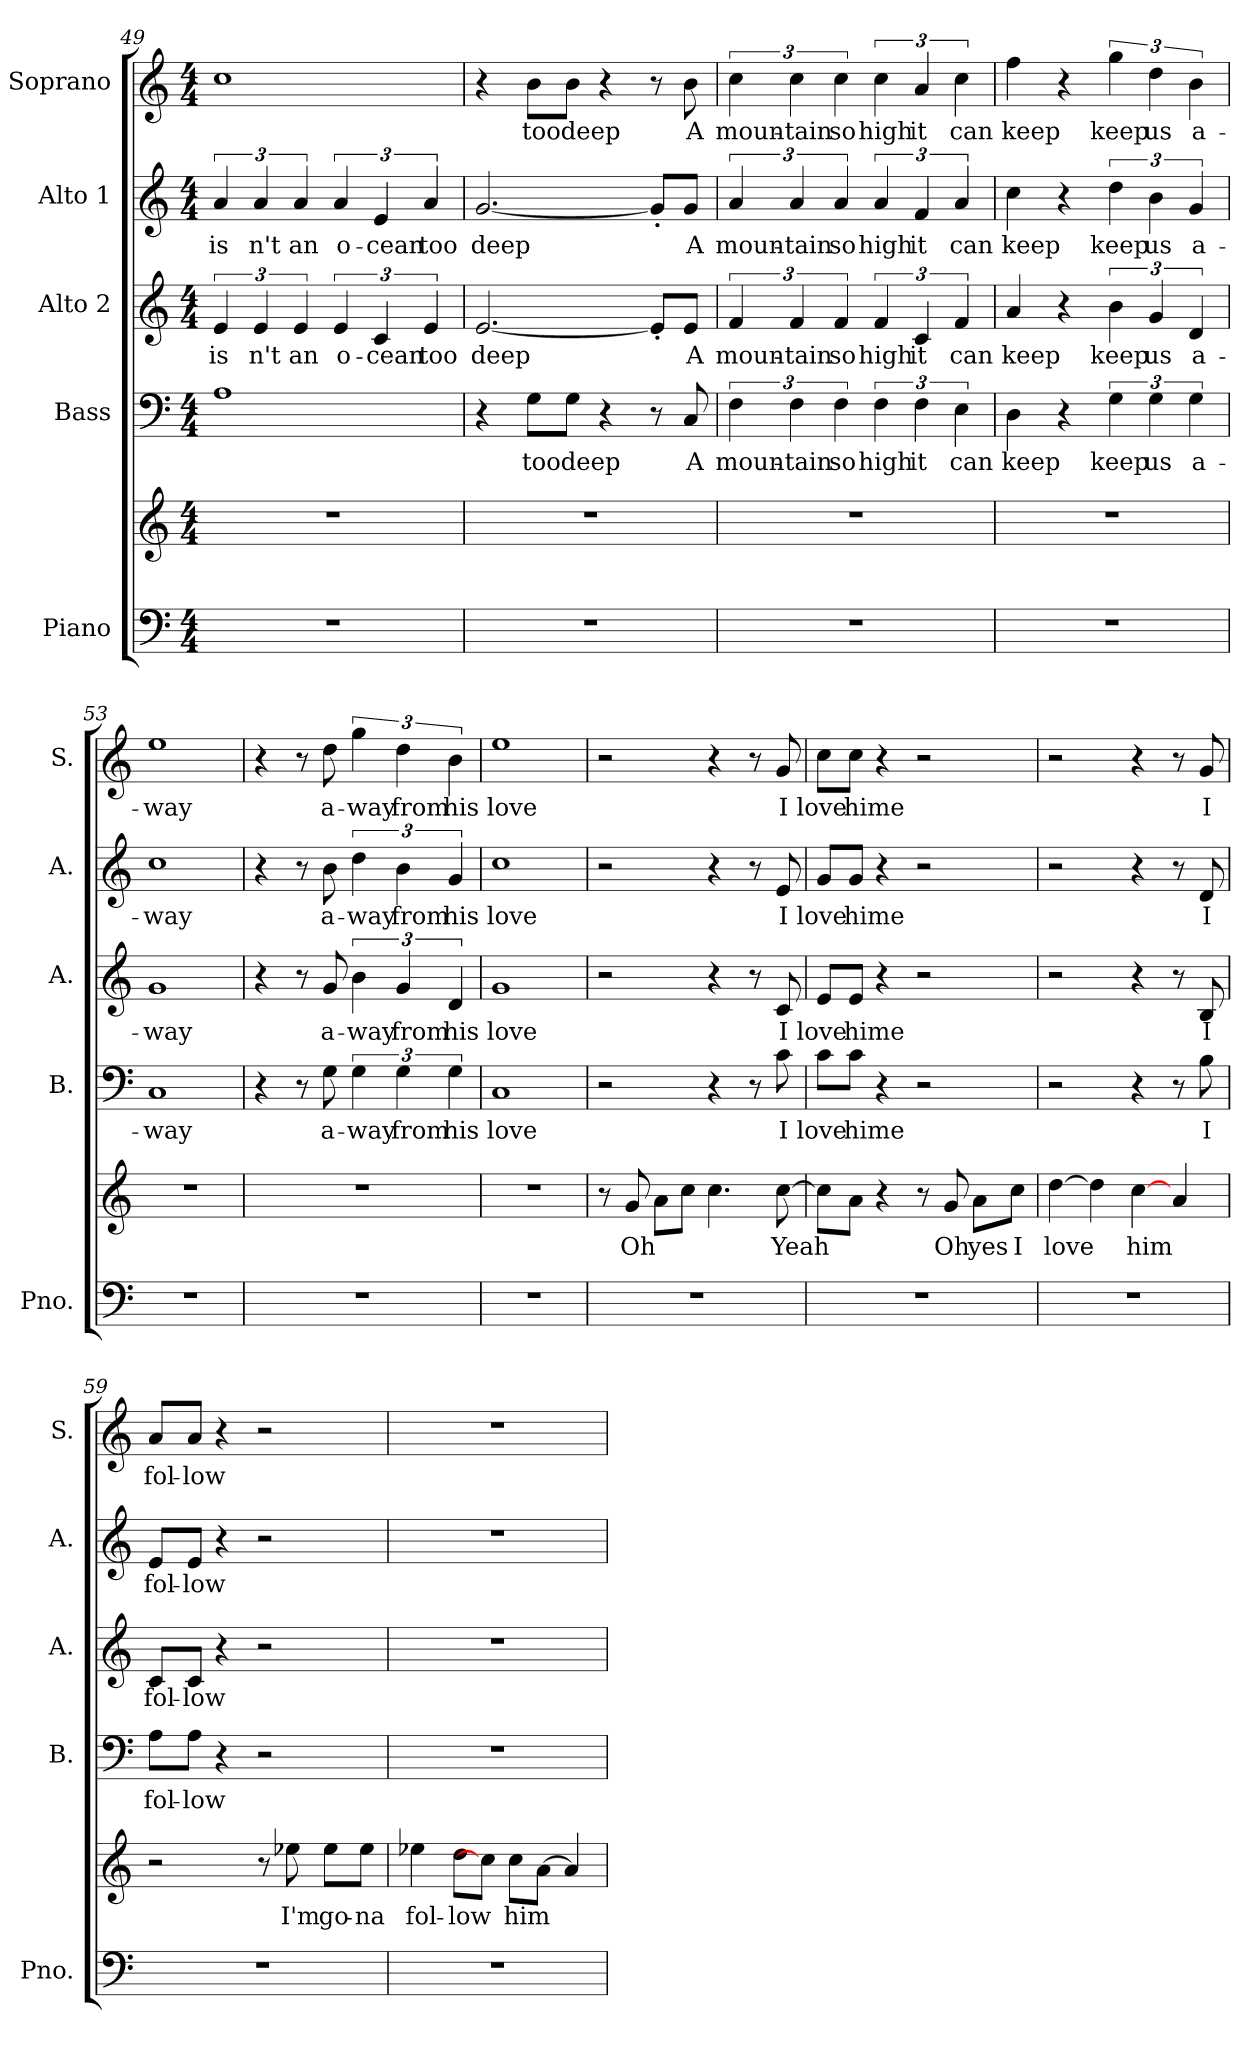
**kern	**kern	**text	**kern	**text	**kern	**text	**kern	**text	**kern	**text
*part5	*part5	*part5	*part4	*part4	*part3	*part3	*part2	*part2	*part1	*part1
*staff6	*staff5	*staff5	*staff4	*staff4	*staff3	*staff3	*staff2	*staff2	*staff1	*staff1
*I"Piano	*	*	*I"Bass	*	*I"Alto 2	*	*I"Alto 1	*	*I"Soprano	*
*I'Pno.	*	*	*I'B.	*	*I'A.	*	*I'A.	*	*I'S.	*
!!LO:LB:g=z
*clefF4	*clefG2	*	*clefF4	*	*clefG2	*	*clefG2	*	*clefG2	*
*k[]	*k[]	*	*k[]	*	*k[]	*	*k[]	*	*k[]	*
*C:	*C:	*	*C:	*	*C:	*	*C:	*	*C:	*
*M4/4	*M4/4	*	*M4/4	*	*M4/4	*	*M4/4	*	*M4/4	*
=49	=49	=49	=49	=49	=49	=49	=49	=49	=49	=49
1r	1r	.	1A	.	6e/	is	6a/	is	1cc	.
.	.	.	.	.	6e/	n't	6a/	n't	.	.
.	.	.	.	.	6e/	an	6a/	an	.	.
.	.	.	.	.	6e/	o-	6a/	o-	.	.
.	.	.	.	.	6c/	-cean	6e/	-cean	.	.
.	.	.	.	.	6e/	too	6a/	too	.	.
=50	=50	=50	=50	=50	=50	=50	=50	=50	=50	=50
1r	1r	.	4r	.	[2.e/	deep	[2.g/	deep	4r	.
.	.	.	8G\L	too	.	.	.	.	8b\L	too
.	.	.	8G\J	deep	.	.	.	.	8b\J	deep
.	.	.	4r	.	.	.	.	.	4r	.
.	.	.	8r	.	8e'/L]	.	8g'/L]	.	8r	.
.	.	.	8C/	A	8e/J	A	8g/J	A	8b\	A
=51	=51	=51	=51	=51	=51	=51	=51	=51	=51	=51
1r	1r	.	6F\	moun-	6f/	moun-	6a/	moun-	6cc\	moun-
.	.	.	6F\	-tain	6f/	-tain	6a/	-tain	6cc\	-tain
.	.	.	6F\	so	6f/	so	6a/	so	6cc\	so
.	.	.	6F\	high	6f/	high	6a/	high	6cc\	high
.	.	.	6F\	it	6c/	it	6f/	it	6a/	it
.	.	.	6E\	can	6f/	can	6a/	can	6cc\	can
=52	=52	=52	=52	=52	=52	=52	=52	=52	=52	=52
1r	1r	.	4D\	keep	4a/	keep	4cc\	keep	4ff\	keep
.	.	.	4r	.	4r	.	4r	.	4r	.
.	.	.	6G\	keep	6b\	keep	6dd\	keep	6gg\	keep
.	.	.	6G\	us	6g/	us	6b\	us	6dd\	us
.	.	.	6G\	a-	6d/	a-	6g/	a-	6b\	a-
=53	=53	=53	=53	=53	=53	=53	=53	=53	=53	=53
1r	1r	.	1C	-way	1g	-way	1cc	-way	1ee	-way
=54	=54	=54	=54	=54	=54	=54	=54	=54	=54	=54
1r	1r	.	4r	.	4r	.	4r	.	4r	.
.	.	.	8r	.	8r	.	8r	.	8r	.
.	.	.	8G\	a-	8g/	a-	8b\	a-	8dd\	a-
.	.	.	6G\	-way	6b\	-way	6dd\	-way	6gg\	-way
.	.	.	6G\	from	6g/	from	6b\	from	6dd\	from
.	.	.	6G\	his	6d/	his	6g/	his	6b\	his
=55	=55	=55	=55	=55	=55	=55	=55	=55	=55	=55
1r	1r	.	1C	love	1g	love	1cc	love	1ee	love
=56	=56	=56	=56	=56	=56	=56	=56	=56	=56	=56
1r	8r	.	2r	.	2r	.	2r	.	2r	.
.	8g/	Oh	.	.	.	.	.	.	.	.
.	8a\L	.	.	.	.	.	.	.	.	.
.	8cc\J	.	.	.	.	.	.	.	.	.
.	4.cc\	.	4r	.	4r	.	4r	.	4r	.
.	.	.	8r	.	8r	.	8r	.	8r	.
.	[8cc\	Yeah	8c\	I	8c/	I	8e/	I	8g/	I
!!LO:PB:g=z
=57	=57	=57	=57	=57	=57	=57	=57	=57	=57	=57
1r	8cc\L]	.	8c\L	love	8e/L	love	8g/L	love	8cc\L	love
.	8a\J	.	8c\J	hime	8e/J	hime	8g/J	hime	8cc\J	hime
.	4r	.	4r	.	4r	.	4r	.	4r	.
.	8r	.	2r	.	2r	.	2r	.	2r	.
.	8g/	Oh	.	.	.	.	.	.	.	.
.	8a\L	yes	.	.	.	.	.	.	.	.
.	8cc\J	I	.	.	.	.	.	.	.	.
=58	=58	=58	=58	=58	=58	=58	=58	=58	=58	=58
1r	[4dd\	love	2r	.	2r	.	2r	.	2r	.
.	4dd\]	.	.	.	.	.	.	.	.	.
.	[4cc\	him	4r	.	4r	.	4r	.	4r	.
.	4a/	.	8r	.	8r	.	8r	.	8r	.
.	.	.	8B\	I	8B/	I	8d/	I	8g/	I
=59	=59	=59	=59	=59	=59	=59	=59	=59	=59	=59
1r	2r	.	8A\L	fol-	8c/L	fol-	8e/L	fol-	8a/L	fol-
.	.	.	8A\J	-low	8c/J	-low	8e/J	-low	8a/J	-low
.	.	.	4r	.	4r	.	4r	.	4r	.
.	8r	.	2r	.	2r	.	2r	.	2r	.
.	8ee-X\	I'm	.	.	.	.	.	.	.	.
.	8ee-\L	go-	.	.	.	.	.	.	.	.
.	8ee-\J	-na	.	.	.	.	.	.	.	.
=60	=60	=60	=60	=60	=60	=60	=60	=60	=60	=60
1r	4ee-X\	fol-	1r	.	1r	.	1r	.	1r	.
.	8dd\L	-low	.	.	.	.	.	.	.	.
.	8cc\J]	.	.	.	.	.	.	.	.	.
.	8cc\L	him	.	.	.	.	.	.	.	.
.	[8a\J	.	.	.	.	.	.	.	.	.
.	4a/]	.	.	.	.	.	.	.	.	.
=	=	=	=	=	=	=	=	=	=	=
*-	*-	*-	*-	*-	*-	*-	*-	*-	*-	*-
